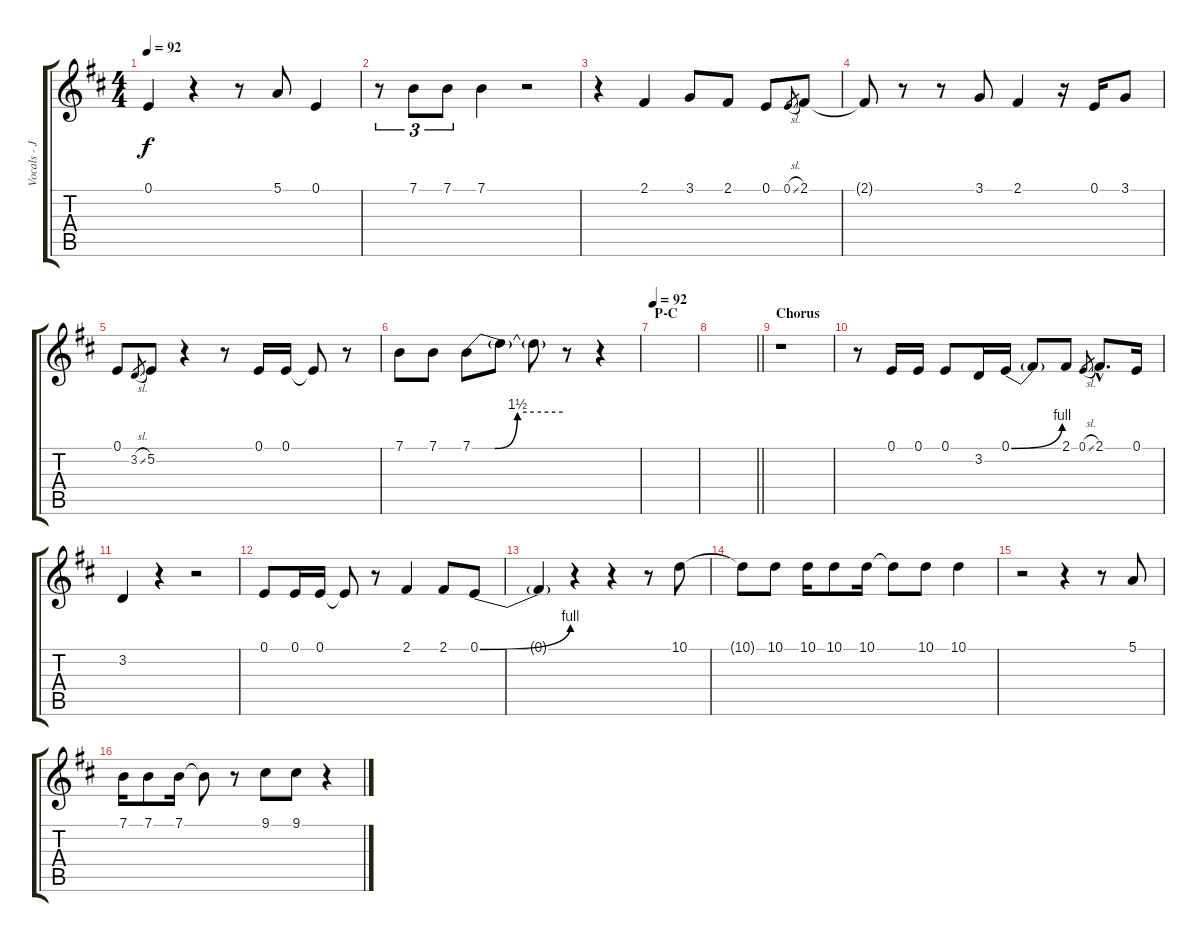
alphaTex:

\track ("Vocals - Jon Oliva" "Vocals - J") {instrument synthvoice}
\staff {score tabs}
\tuning (E4 B3 G3 D3 A2 E2) {hide}
\ts (4 4)
\tempo 92
\clef g2
\ks d
0.1.4{dy f} r.4 r.8 5.1.8 0.1.4 |
r.8{tu (3 2)} 7.1.8{tu (3 2)} 7.1.8{tu (3 2)} 7.1.4 r.2 |
r.4 2.1.4 3.1.8 2.1.8 0.1.8 0.1{sl}.8{gr} 2.1.8 |
2.1{t}.8 r.8 r.8 3.1.8 2.1.4 r.16 0.1.16 3.1.8 |
0.1.8 3.2{sl}.8{gr} 5.2.8 r.4 r.8 0.1.16 0.1.16 0.1{t}.8 r.8 |
7.1.8 7.1.8 7.1{be (custom 0 0 15 0 30 6 60 6)}.8 7.1{t}.8 7.1{t}.8 r.8 r.4 |
\section ("" "P-C")
\tempo 92
|
\barLineRight lightlight
|
\section ("" "Chorus")
r.1 |
r.8 0.1.16 0.1.16 0.1.8 3.2.16 0.1{be (bend 0 0 60 4)}.16 0.1{t}.8 2.1.8 0.1{sl}.8{gr} 2.1{hac}.8{d} 0.1.16 |
3.2.4 r.4 r.2 |
0.1.8 0.1.16 0.1.16 0.1{t}.8 r.8 2.1.4 2.1.8 0.1{be (bend 0 0 60 4)}.8 |
0.1{t}.4 r.4 r.4 r.8 10.1.8 |
10.1{t}.8 10.1.8 10.1.16 10.1.8 10.1.16 10.1{t}.8 10.1.8 10.1.4 |
r.2 r.4 r.8 5.1.8 |
7.1.16 7.1.8 7.1.16 7.1{t}.8 r.8 9.1.8 9.1.8 r.4
